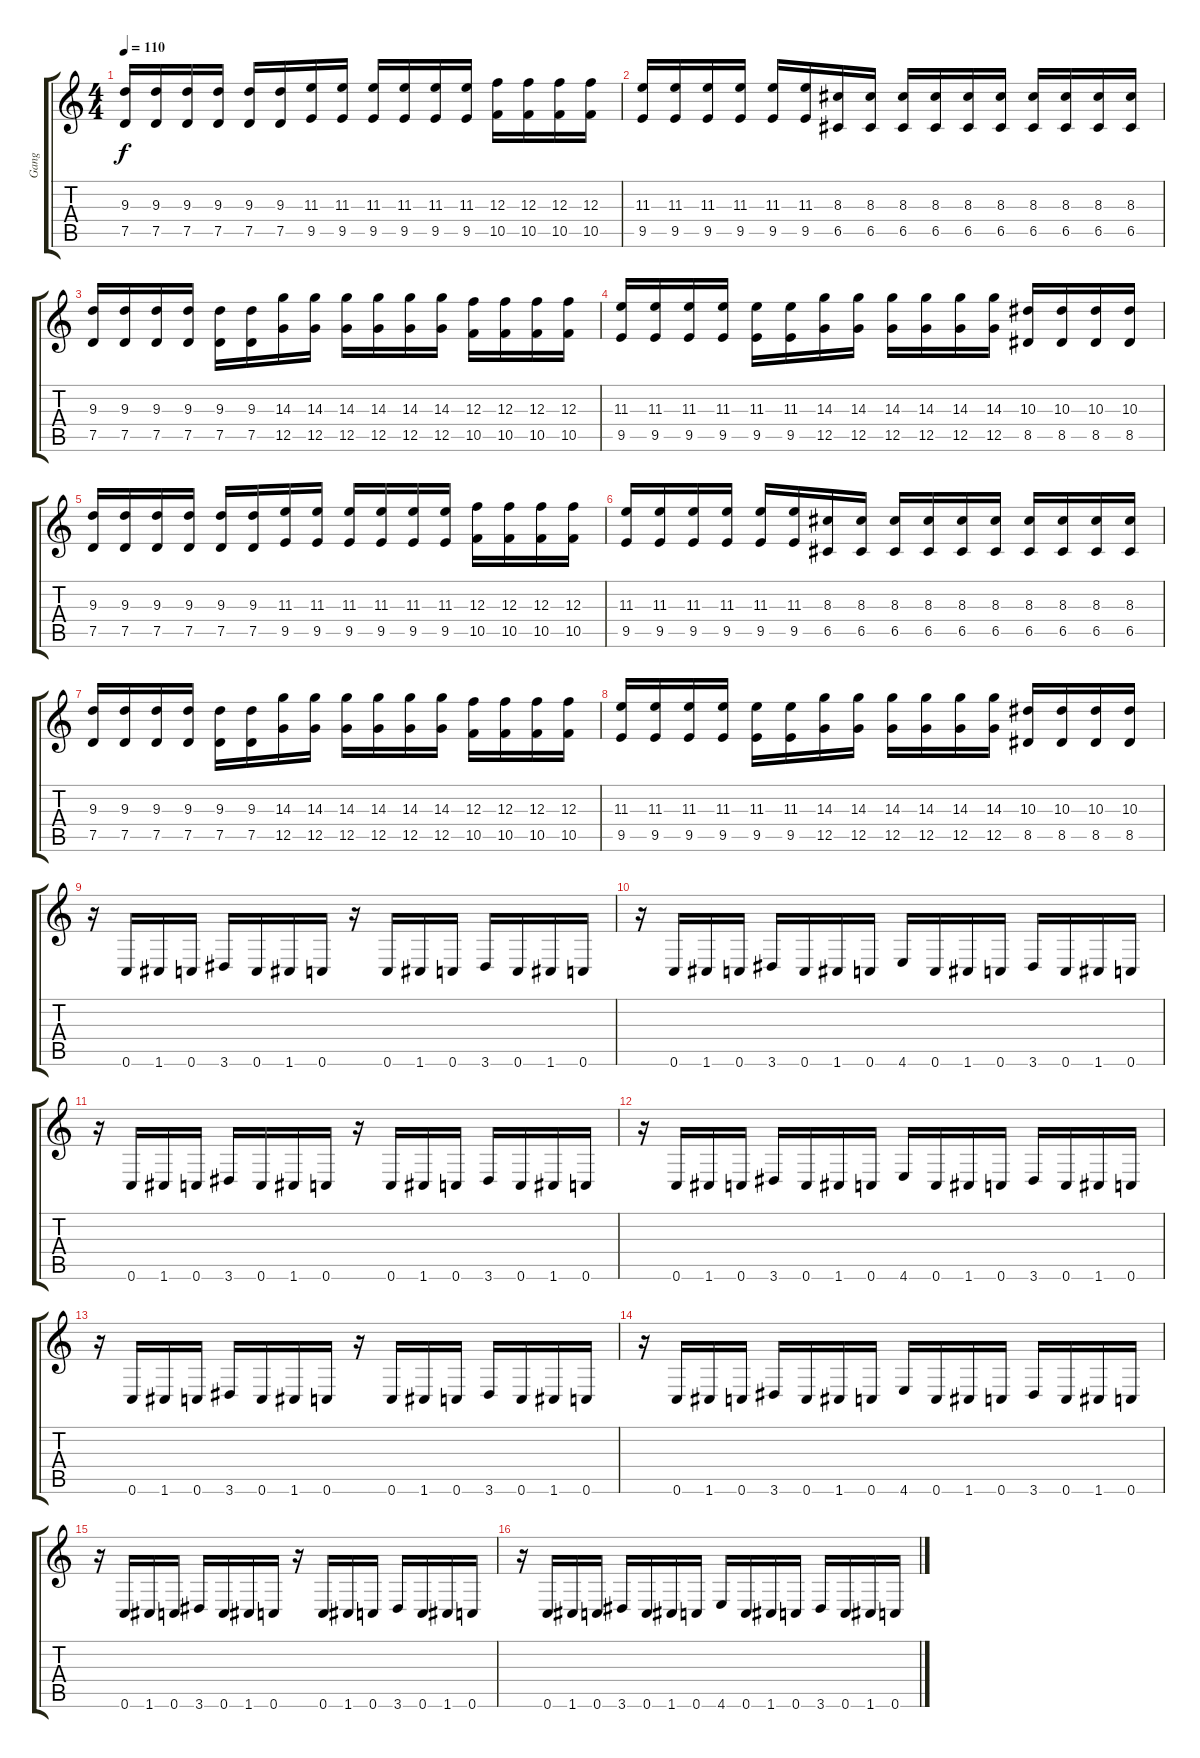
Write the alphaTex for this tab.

\track ("Gang" "Gang") {instrument distortionguitar}
\staff {score tabs}
\tuning (D4 A3 F3 C3 G2 C2) {hide}
\ts (4 4)
\tempo 110
\clef g2
\ks c
(9.3 7.5).16{dy f} (9.3 7.5).16 (9.3 7.5).16 (9.3 7.5).16 (9.3 7.5).16 (9.3 7.5).16 (11.3 9.5).16 (11.3 9.5).16 (11.3 9.5).16 (11.3 9.5).16 (11.3 9.5).16 (11.3 9.5).16 (12.3 10.5).16 (12.3 10.5).16 (12.3 10.5).16 (12.3 10.5).16 |
(11.3 9.5).16 (11.3 9.5).16 (11.3 9.5).16 (11.3 9.5).16 (11.3 9.5).16 (11.3 9.5).16 (8.3 6.5).16 (8.3 6.5).16 (8.3 6.5).16 (8.3 6.5).16 (8.3 6.5).16 (8.3 6.5).16 (8.3 6.5).16 (8.3 6.5).16 (8.3 6.5).16 (8.3 6.5).16 |
(9.3 7.5).16 (9.3 7.5).16 (9.3 7.5).16 (9.3 7.5).16 (9.3 7.5).16 (9.3 7.5).16 (14.3 12.5).16 (14.3 12.5).16 (14.3 12.5).16 (14.3 12.5).16 (14.3 12.5).16 (14.3 12.5).16 (12.3 10.5).16 (12.3 10.5).16 (12.3 10.5).16 (12.3 10.5).16 |
(11.3 9.5).16 (11.3 9.5).16 (11.3 9.5).16 (11.3 9.5).16 (11.3 9.5).16 (11.3 9.5).16 (14.3 12.5).16 (14.3 12.5).16 (14.3 12.5).16 (14.3 12.5).16 (14.3 12.5).16 (14.3 12.5).16 (10.3 8.5).16 (10.3 8.5).16 (10.3 8.5).16 (10.3 8.5).16 |
(9.3 7.5).16 (9.3 7.5).16 (9.3 7.5).16 (9.3 7.5).16 (9.3 7.5).16 (9.3 7.5).16 (11.3 9.5).16 (11.3 9.5).16 (11.3 9.5).16 (11.3 9.5).16 (11.3 9.5).16 (11.3 9.5).16 (12.3 10.5).16 (12.3 10.5).16 (12.3 10.5).16 (12.3 10.5).16 |
(11.3 9.5).16 (11.3 9.5).16 (11.3 9.5).16 (11.3 9.5).16 (11.3 9.5).16 (11.3 9.5).16 (8.3 6.5).16 (8.3 6.5).16 (8.3 6.5).16 (8.3 6.5).16 (8.3 6.5).16 (8.3 6.5).16 (8.3 6.5).16 (8.3 6.5).16 (8.3 6.5).16 (8.3 6.5).16 |
(9.3 7.5).16 (9.3 7.5).16 (9.3 7.5).16 (9.3 7.5).16 (9.3 7.5).16 (9.3 7.5).16 (14.3 12.5).16 (14.3 12.5).16 (14.3 12.5).16 (14.3 12.5).16 (14.3 12.5).16 (14.3 12.5).16 (12.3 10.5).16 (12.3 10.5).16 (12.3 10.5).16 (12.3 10.5).16 |
(11.3 9.5).16 (11.3 9.5).16 (11.3 9.5).16 (11.3 9.5).16 (11.3 9.5).16 (11.3 9.5).16 (14.3 12.5).16 (14.3 12.5).16 (14.3 12.5).16 (14.3 12.5).16 (14.3 12.5).16 (14.3 12.5).16 (10.3 8.5).16 (10.3 8.5).16 (10.3 8.5).16 (10.3 8.5).16 |
r.16 0.6.16 1.6.16 0.6.16 3.6.16 0.6.16 1.6.16 0.6.16 r.16 0.6.16 1.6.16 0.6.16 3.6.16 0.6.16 1.6.16 0.6.16 |
r.16 0.6.16 1.6.16 0.6.16 3.6.16 0.6.16 1.6.16 0.6.16 4.6.16 0.6.16 1.6.16 0.6.16 3.6.16 0.6.16 1.6.16 0.6.16 |
r.16 0.6.16 1.6.16 0.6.16 3.6.16 0.6.16 1.6.16 0.6.16 r.16 0.6.16 1.6.16 0.6.16 3.6.16 0.6.16 1.6.16 0.6.16 |
r.16 0.6.16 1.6.16 0.6.16 3.6.16 0.6.16 1.6.16 0.6.16 4.6.16 0.6.16 1.6.16 0.6.16 3.6.16 0.6.16 1.6.16 0.6.16 |
r.16 0.6.16 1.6.16 0.6.16 3.6.16 0.6.16 1.6.16 0.6.16 r.16 0.6.16 1.6.16 0.6.16 3.6.16 0.6.16 1.6.16 0.6.16 |
r.16 0.6.16 1.6.16 0.6.16 3.6.16 0.6.16 1.6.16 0.6.16 4.6.16 0.6.16 1.6.16 0.6.16 3.6.16 0.6.16 1.6.16 0.6.16 |
r.16 0.6.16 1.6.16 0.6.16 3.6.16 0.6.16 1.6.16 0.6.16 r.16 0.6.16 1.6.16 0.6.16 3.6.16 0.6.16 1.6.16 0.6.16 |
r.16 0.6.16 1.6.16 0.6.16 3.6.16 0.6.16 1.6.16 0.6.16 4.6.16 0.6.16 1.6.16 0.6.16 3.6.16 0.6.16 1.6.16 0.6.16
